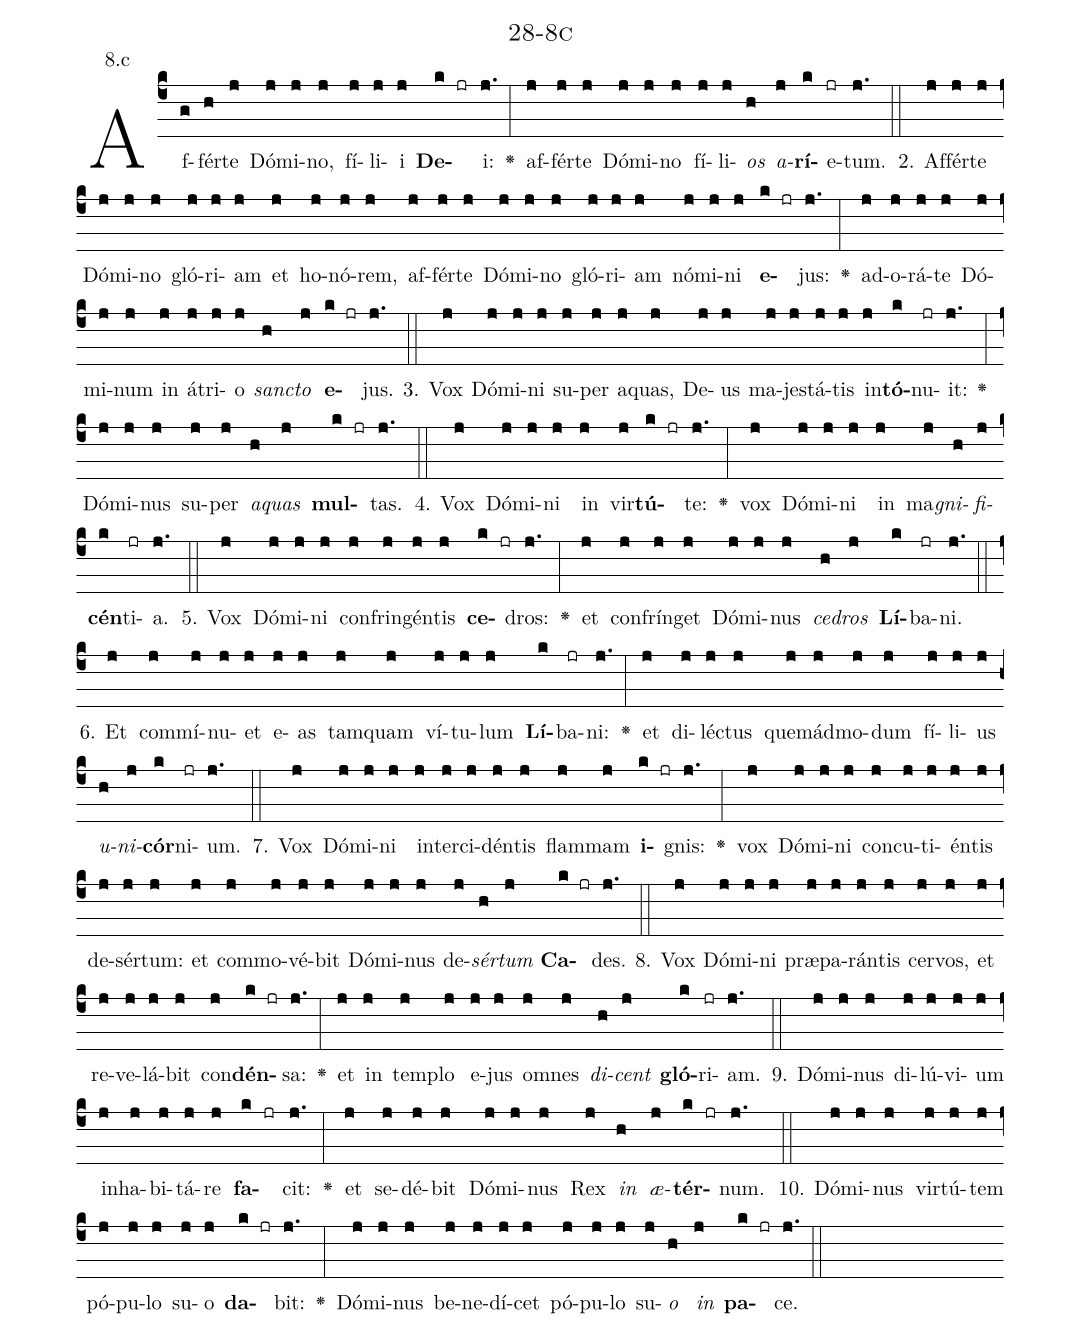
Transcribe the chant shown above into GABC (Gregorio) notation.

name: 28-8c;
annotation: 8.c;
%%
(c4)Af(g)fér(h)te(j) Dó(j)mi(j)no,(j) fí(j)li(j)i(j) <b>De</b>(k jr)i:(j.) <v>\greheightstar</v>(:) af(j)fér(j)te(j) Dó(j)mi(j)no(j) fí(j)li(j)<i>os</i>(h) <i>a</i>(j)<b>rí</b>(k)e(jr)tum.(j.) (::)
2. Af(j)fér(j)te(j) Dó(j)mi(j)no(j) gló(j)ri(j)am(j) et(j) ho(j)nó(j)rem,(j) af(j)fér(j)te(j) Dó(j)mi(j)no(j) gló(j)ri(j)am(j) nó(j)mi(j)ni(j) <b>e</b>(k jr)jus:(j.) <v>\greheightstar</v>(:) ad(j)o(j)rá(j)te(j) Dó(j)mi(j)num(j) in(j) á(j)tri(j)o(j) <i>sanc</i>(h)<i>to</i>(j) <b>e</b>(k jr)jus.(j.) (::)
3. Vox(j) Dó(j)mi(j)ni(j) su(j)per(j) a(j)quas,(j) De(j)us(j) ma(j)jes(j)tá(j)tis(j) in(j)<b>tó</b>(k)nu(jr)it:(j.) <v>\greheightstar</v>(:) Dó(j)mi(j)nus(j) su(j)per(j) <i>a</i>(h)<i>quas</i>(j) <b>mul</b>(k jr)tas.(j.) (::)
4. Vox(j) Dó(j)mi(j)ni(j) in(j) vir(j)<b>tú</b>(k jr)te:(j.) <v>\greheightstar</v>(:) vox(j) Dó(j)mi(j)ni(j) in(j) ma(j)<i>gni</i>(h)<i>fi</i>(j)<b>cén</b>(k)ti(jr)a.(j.) (::)
5. Vox(j) Dó(j)mi(j)ni(j) con(j)frin(j)gén(j)tis(j) <b>ce</b>(k jr)dros:(j.) <v>\greheightstar</v>(:) et(j) con(j)frín(j)get(j) Dó(j)mi(j)nus(j) <i>ce</i>(h)<i>dros</i>(j) <b>Lí</b>(k)ba(jr)ni.(j.) (::)
6. Et(j) com(j)mí(j)nu(j)et(j) e(j)as(j) tam(j)quam(j) ví(j)tu(j)lum(j) <b>Lí</b>(k)ba(jr)ni:(j.) <v>\greheightstar</v>(:) et(j) di(j)léc(j)tus(j) quem(j)ád(j)mo(j)dum(j) fí(j)li(j)us(j) <i>u</i>(h)<i>ni</i>(j)<b>cór</b>(k)ni(jr)um.(j.) (::)
7. Vox(j) Dó(j)mi(j)ni(j) in(j)ter(j)ci(j)dén(j)tis(j) flam(j)mam(j) <b>i</b>(k jr)gnis:(j.) <v>\greheightstar</v>(:) vox(j) Dó(j)mi(j)ni(j) con(j)cu(j)ti(j)én(j)tis(j) de(j)sér(j)tum:(j) et(j) com(j)mo(j)vé(j)bit(j) Dó(j)mi(j)nus(j) de(j)<i>sér</i>(h)<i>tum</i>(j) <b>Ca</b>(k jr)des.(j.) (::)
8. Vox(j) Dó(j)mi(j)ni(j) præ(j)pa(j)rán(j)tis(j) cer(j)vos,(j) et(j) re(j)ve(j)lá(j)bit(j) con(j)<b>dén</b>(k jr)sa:(j.) <v>\greheightstar</v>(:) et(j) in(j) tem(j)plo(j) e(j)jus(j) om(j)nes(j) <i>di</i>(h)<i>cent</i>(j) <b>gló</b>(k)ri(jr)am.(j.) (::)
9. Dó(j)mi(j)nus(j) di(j)lú(j)vi(j)um(j) in(j)ha(j)bi(j)tá(j)re(j) <b>fa</b>(k jr)cit:(j.) <v>\greheightstar</v>(:) et(j) se(j)dé(j)bit(j) Dó(j)mi(j)nus(j) Rex(j) <i>in</i>(h) <i>æ</i>(j)<b>tér</b>(k jr)num.(j.) (::)
10. Dó(j)mi(j)nus(j) vir(j)tú(j)tem(j) pó(j)pu(j)lo(j) su(j)o(j) <b>da</b>(k jr)bit:(j.) <v>\greheightstar</v>(:) Dó(j)mi(j)nus(j) be(j)ne(j)dí(j)cet(j) pó(j)pu(j)lo(j) su(j)<i>o</i>(h) <i>in</i>(j) <b>pa</b>(k jr)ce.(j.) (::)
